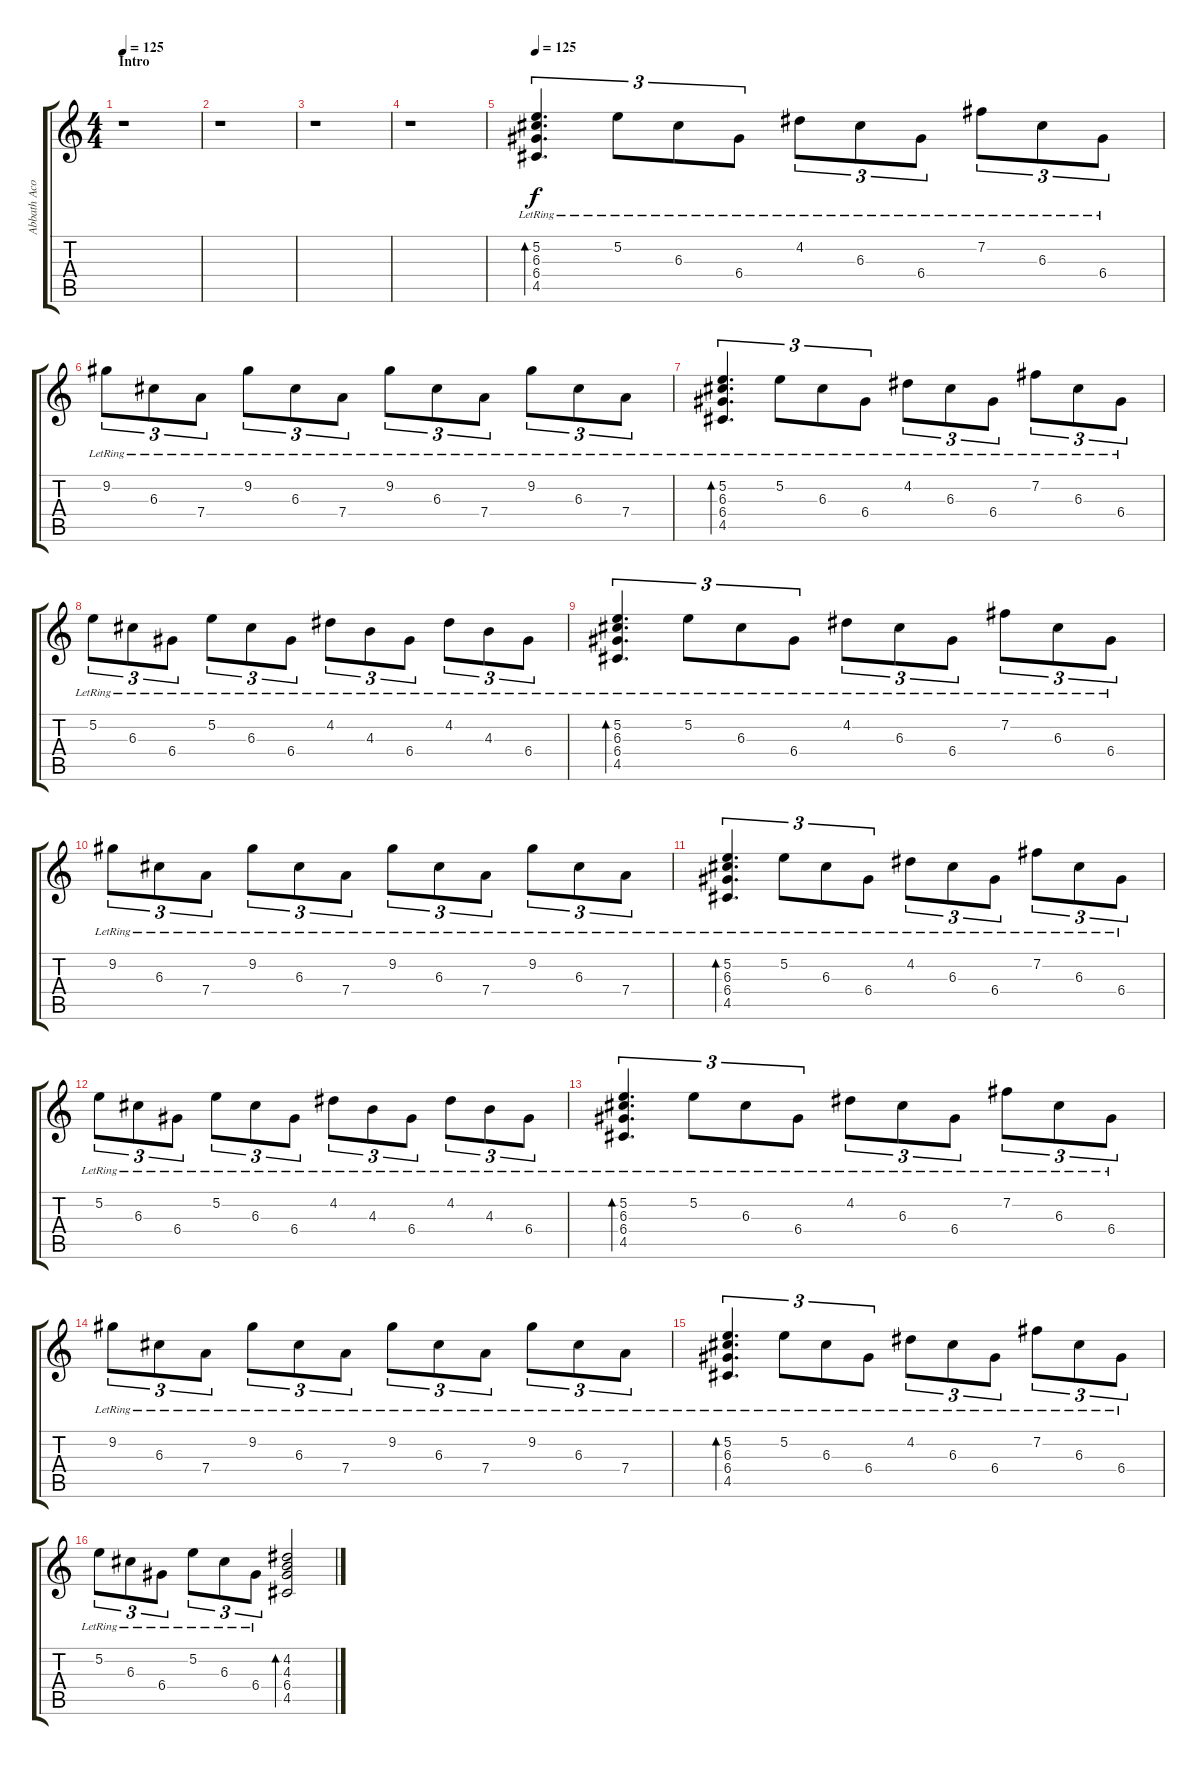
\track ("Abbath Acoustic Guitar" "Abbath Aco") {instrument electricguitarclean}
\staff {score tabs}
\tuning (E4 B3 G3 D3 A2 E2) {hide}
\ts (4 4)
\section ("" "Intro")
\tempo 125
\clef g2
\ks c
r.1{dy f instrument electricguitarclean} |
r.1 |
r.1 |
r.1 |
\tempo 125
(5.2{lr} 6.3{lr} 6.4{lr} 4.5{lr}).4{d tu (3 2) bd 240} 5.2{lr}.8{tu (3 2)} 6.3{lr}.8{tu (3 2)} 6.4{lr}.8{tu (3 2)} 4.2{lr}.8{tu (3 2)} 6.3{lr}.8{tu (3 2)} 6.4{lr}.8{tu (3 2)} 7.2{lr}.8{tu (3 2)} 6.3{lr}.8{tu (3 2)} 6.4{lr}.8{tu (3 2)} |
9.2{lr}.8{tu (3 2)} 6.3{lr}.8{tu (3 2)} 7.4{lr}.8{tu (3 2)} 9.2{lr}.8{tu (3 2)} 6.3{lr}.8{tu (3 2)} 7.4{lr}.8{tu (3 2)} 9.2{lr}.8{tu (3 2)} 6.3{lr}.8{tu (3 2)} 7.4{lr}.8{tu (3 2)} 9.2{lr}.8{tu (3 2)} 6.3{lr}.8{tu (3 2)} 7.4{lr}.8{tu (3 2)} |
(5.2{lr} 6.3{lr} 6.4{lr} 4.5{lr}).4{d tu (3 2) bd 240} 5.2{lr}.8{tu (3 2)} 6.3{lr}.8{tu (3 2)} 6.4{lr}.8{tu (3 2)} 4.2{lr}.8{tu (3 2)} 6.3{lr}.8{tu (3 2)} 6.4{lr}.8{tu (3 2)} 7.2{lr}.8{tu (3 2)} 6.3{lr}.8{tu (3 2)} 6.4{lr}.8{tu (3 2)} |
5.2{lr}.8{tu (3 2)} 6.3{lr}.8{tu (3 2)} 6.4{lr}.8{tu (3 2)} 5.2{lr}.8{tu (3 2)} 6.3{lr}.8{tu (3 2)} 6.4{lr}.8{tu (3 2)} 4.2{lr}.8{tu (3 2)} 4.3{lr}.8{tu (3 2)} 6.4{lr}.8{tu (3 2)} 4.2{lr}.8{tu (3 2)} 4.3{lr}.8{tu (3 2)} 6.4{lr}.8{tu (3 2)} |
(5.2{lr} 6.3{lr} 6.4{lr} 4.5{lr}).4{d tu (3 2) bd 240} 5.2{lr}.8{tu (3 2)} 6.3{lr}.8{tu (3 2)} 6.4{lr}.8{tu (3 2)} 4.2{lr}.8{tu (3 2)} 6.3{lr}.8{tu (3 2)} 6.4{lr}.8{tu (3 2)} 7.2{lr}.8{tu (3 2)} 6.3{lr}.8{tu (3 2)} 6.4{lr}.8{tu (3 2)} |
9.2{lr}.8{tu (3 2)} 6.3{lr}.8{tu (3 2)} 7.4{lr}.8{tu (3 2)} 9.2{lr}.8{tu (3 2)} 6.3{lr}.8{tu (3 2)} 7.4{lr}.8{tu (3 2)} 9.2{lr}.8{tu (3 2)} 6.3{lr}.8{tu (3 2)} 7.4{lr}.8{tu (3 2)} 9.2{lr}.8{tu (3 2)} 6.3{lr}.8{tu (3 2)} 7.4{lr}.8{tu (3 2)} |
(5.2{lr} 6.3{lr} 6.4{lr} 4.5{lr}).4{d tu (3 2) bd 240} 5.2{lr}.8{tu (3 2)} 6.3{lr}.8{tu (3 2)} 6.4{lr}.8{tu (3 2)} 4.2{lr}.8{tu (3 2)} 6.3{lr}.8{tu (3 2)} 6.4{lr}.8{tu (3 2)} 7.2{lr}.8{tu (3 2)} 6.3{lr}.8{tu (3 2)} 6.4{lr}.8{tu (3 2)} |
5.2{lr}.8{tu (3 2)} 6.3{lr}.8{tu (3 2)} 6.4{lr}.8{tu (3 2)} 5.2{lr}.8{tu (3 2)} 6.3{lr}.8{tu (3 2)} 6.4{lr}.8{tu (3 2)} 4.2{lr}.8{tu (3 2)} 4.3{lr}.8{tu (3 2)} 6.4{lr}.8{tu (3 2)} 4.2{lr}.8{tu (3 2)} 4.3{lr}.8{tu (3 2)} 6.4{lr}.8{tu (3 2)} |
(5.2{lr} 6.3{lr} 6.4{lr} 4.5{lr}).4{d tu (3 2) bd 240} 5.2{lr}.8{tu (3 2)} 6.3{lr}.8{tu (3 2)} 6.4{lr}.8{tu (3 2)} 4.2{lr}.8{tu (3 2)} 6.3{lr}.8{tu (3 2)} 6.4{lr}.8{tu (3 2)} 7.2{lr}.8{tu (3 2)} 6.3{lr}.8{tu (3 2)} 6.4{lr}.8{tu (3 2)} |
9.2{lr}.8{tu (3 2)} 6.3{lr}.8{tu (3 2)} 7.4{lr}.8{tu (3 2)} 9.2{lr}.8{tu (3 2)} 6.3{lr}.8{tu (3 2)} 7.4{lr}.8{tu (3 2)} 9.2{lr}.8{tu (3 2)} 6.3{lr}.8{tu (3 2)} 7.4{lr}.8{tu (3 2)} 9.2{lr}.8{tu (3 2)} 6.3{lr}.8{tu (3 2)} 7.4{lr}.8{tu (3 2)} |
(5.2{lr} 6.3{lr} 6.4{lr} 4.5{lr}).4{d tu (3 2) bd 240} 5.2{lr}.8{tu (3 2)} 6.3{lr}.8{tu (3 2)} 6.4{lr}.8{tu (3 2)} 4.2{lr}.8{tu (3 2)} 6.3{lr}.8{tu (3 2)} 6.4{lr}.8{tu (3 2)} 7.2{lr}.8{tu (3 2)} 6.3{lr}.8{tu (3 2)} 6.4{lr}.8{tu (3 2)} |
5.2{lr}.8{tu (3 2)} 6.3{lr}.8{tu (3 2)} 6.4{lr}.8{tu (3 2)} 5.2{lr}.8{tu (3 2)} 6.3{lr}.8{tu (3 2)} 6.4{lr}.8{tu (3 2)} (4.2 4.3 6.4 4.5).2{bd 240}
